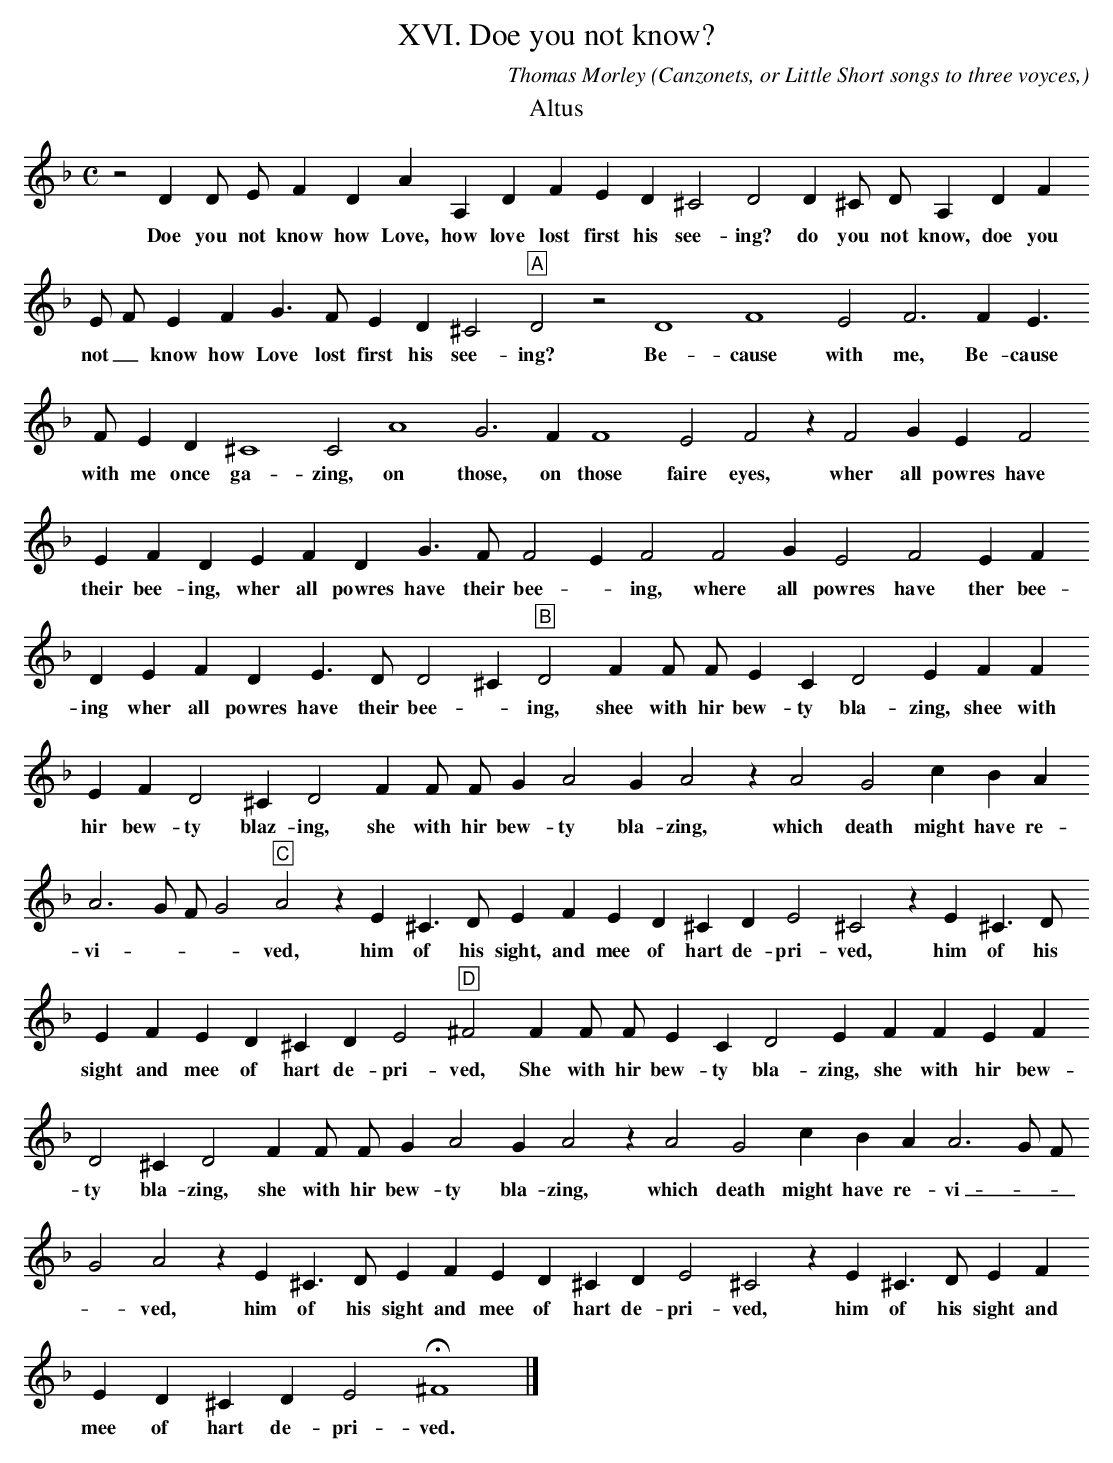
X:1
T:XVI. Doe you not know?
O: Canzonets, or Little Short songs to three voyces,
C: Thomas Morley
M:C
K:D min
T: Altus
L:1/4
z2 D D/ E/ F D A A, D F \
w:Doe you not know how Love, how love lost
E D ^C2 D2 D ^C/ D/ A, D F E/ F/\
w:first his see- ing? do you not know, doe you not _
  E    F    G > F    E     D ^C2    "A"D2 z2 D4 F4 E2 F3 F E > F\
w:know how Love lost first his see- ing? Be- cause with me, Be- cause with
E D ^C4 C2 A4 G3 F F4 E2 F2 z F2 G E F2 E\
w:me once ga- zing, on those, on those faire eyes, wher all powres have their
F D E F D G > F F2 E F2 F2 G E2 F2 E F D E F\
w:bee- ing, wher all powres have their bee - ing, where all powres have ther bee- ing wher all
D E > D D2 ^C "B"D2 F F/ F/ E C D2 E F F E\
w:powres have their bee - ing, shee with hir bew- ty bla- zing, shee with hir
F D2 ^C D2 F F/ F/ G A2 G A2 z A2 G2 c B A\
w:bew- ty blaz- ing, she with hir bew- ty bla- zing, which death might have re-
A3 G/ F/ G2 "C"A2 z E ^C > D E F E D ^C D E2 ^C2 z E ^C > D\
w:vi - _ _ ved, him of his sight, and mee of hart de- pri- ved, him of his
E F E D ^C D E2 "D"^F2 F F/ F/ E C D2 E F F E\
w:sight and mee of hart de- pri- ved, She with hir bew- ty bla- zing, she with hir
F D2 ^C D2 F F/ F/ G A2 G A2 z A2 G2 c B A\
w:bew- ty bla- zing, she with hir bew- ty bla- zing, which death might have re-
A3 G/ F/ G2 A2 z E ^C > D E F E D ^C D E2 ^C2 z E ^C > D\
w:vi - _ _ ved, him of his sight and mee of hart de- pri- ved, him of his
E F E D ^C D E2 H^F4 |]\
w:sight and mee of hart de- pri- ved.
